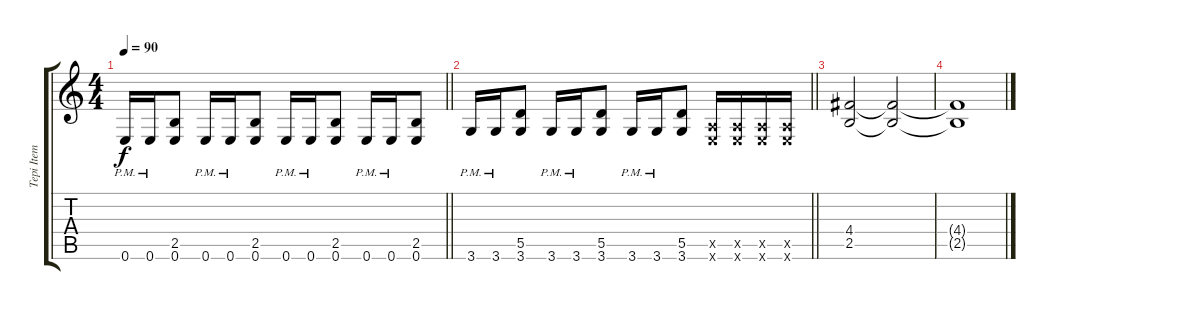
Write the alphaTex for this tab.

\track ("Tepi Item" "Tepi Item") {instrument distortionguitar}
\staff {score tabs}
\tuning (E4 B3 G3 D3 A2 E2) {hide}
\ts (4 4)
\tempo 90
\clef g2
\barLineRight lightlight
\ks c
0.6{pm}.16{dy f} 0.6{pm}.16 (2.5 0.6).8 0.6{pm}.16 0.6{pm}.16 (2.5 0.6).8 0.6{pm}.16 0.6{pm}.16 (2.5 0.6).8 0.6{pm}.16 0.6{pm}.16 (2.5 0.6).8 |
\barLineRight lightlight
3.6{pm}.16 3.6{pm}.16 (5.5 3.6).8 3.6{pm}.16 3.6{pm}.16 (5.5 3.6).8 3.6{pm}.16 3.6{pm}.16 (5.5 3.6).8 (0.5{x} 0.6{x}).16 (0.5{x} 0.6{x}).16 (0.5{x} 0.6{x}).16 (0.5{x} 0.6{x}).16 |
\section ("" "")
(4.4 2.5).2 (4.4{t} 2.5{t}).2 |
(4.4{t} 2.5{t}).1
